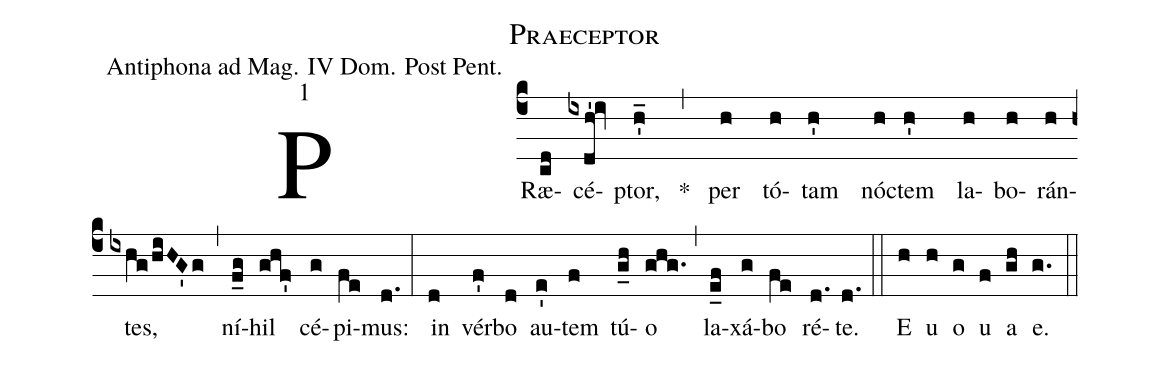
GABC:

name:Praeceptor;
office-part:Antiphona ad Mag. IV Dom. Post Pent.;
mode:1;
%%
(c4) PRæ(cd)cé(ixdh'!iv)ptor,(h'_) *(,) per(h) tó(h)tam(h') nó(h)ctem(h') la(h)bo(h)rán(h)tes,(ixhg/hiHG'g) (,) ní(f_g)hil(ghf') cé(g)pi(fe)mus:(d.) (:) in(d) vér(f')bo(d) au(e')tem(f) tú(g_h)o(ghg.) (,) la(e_f)xá(g)bo(fe) ré(d.)te.(d.) (::)

<eu> E(h) u(h) o(g) u(f) a(gh) e.</eu>(g.) (::)
